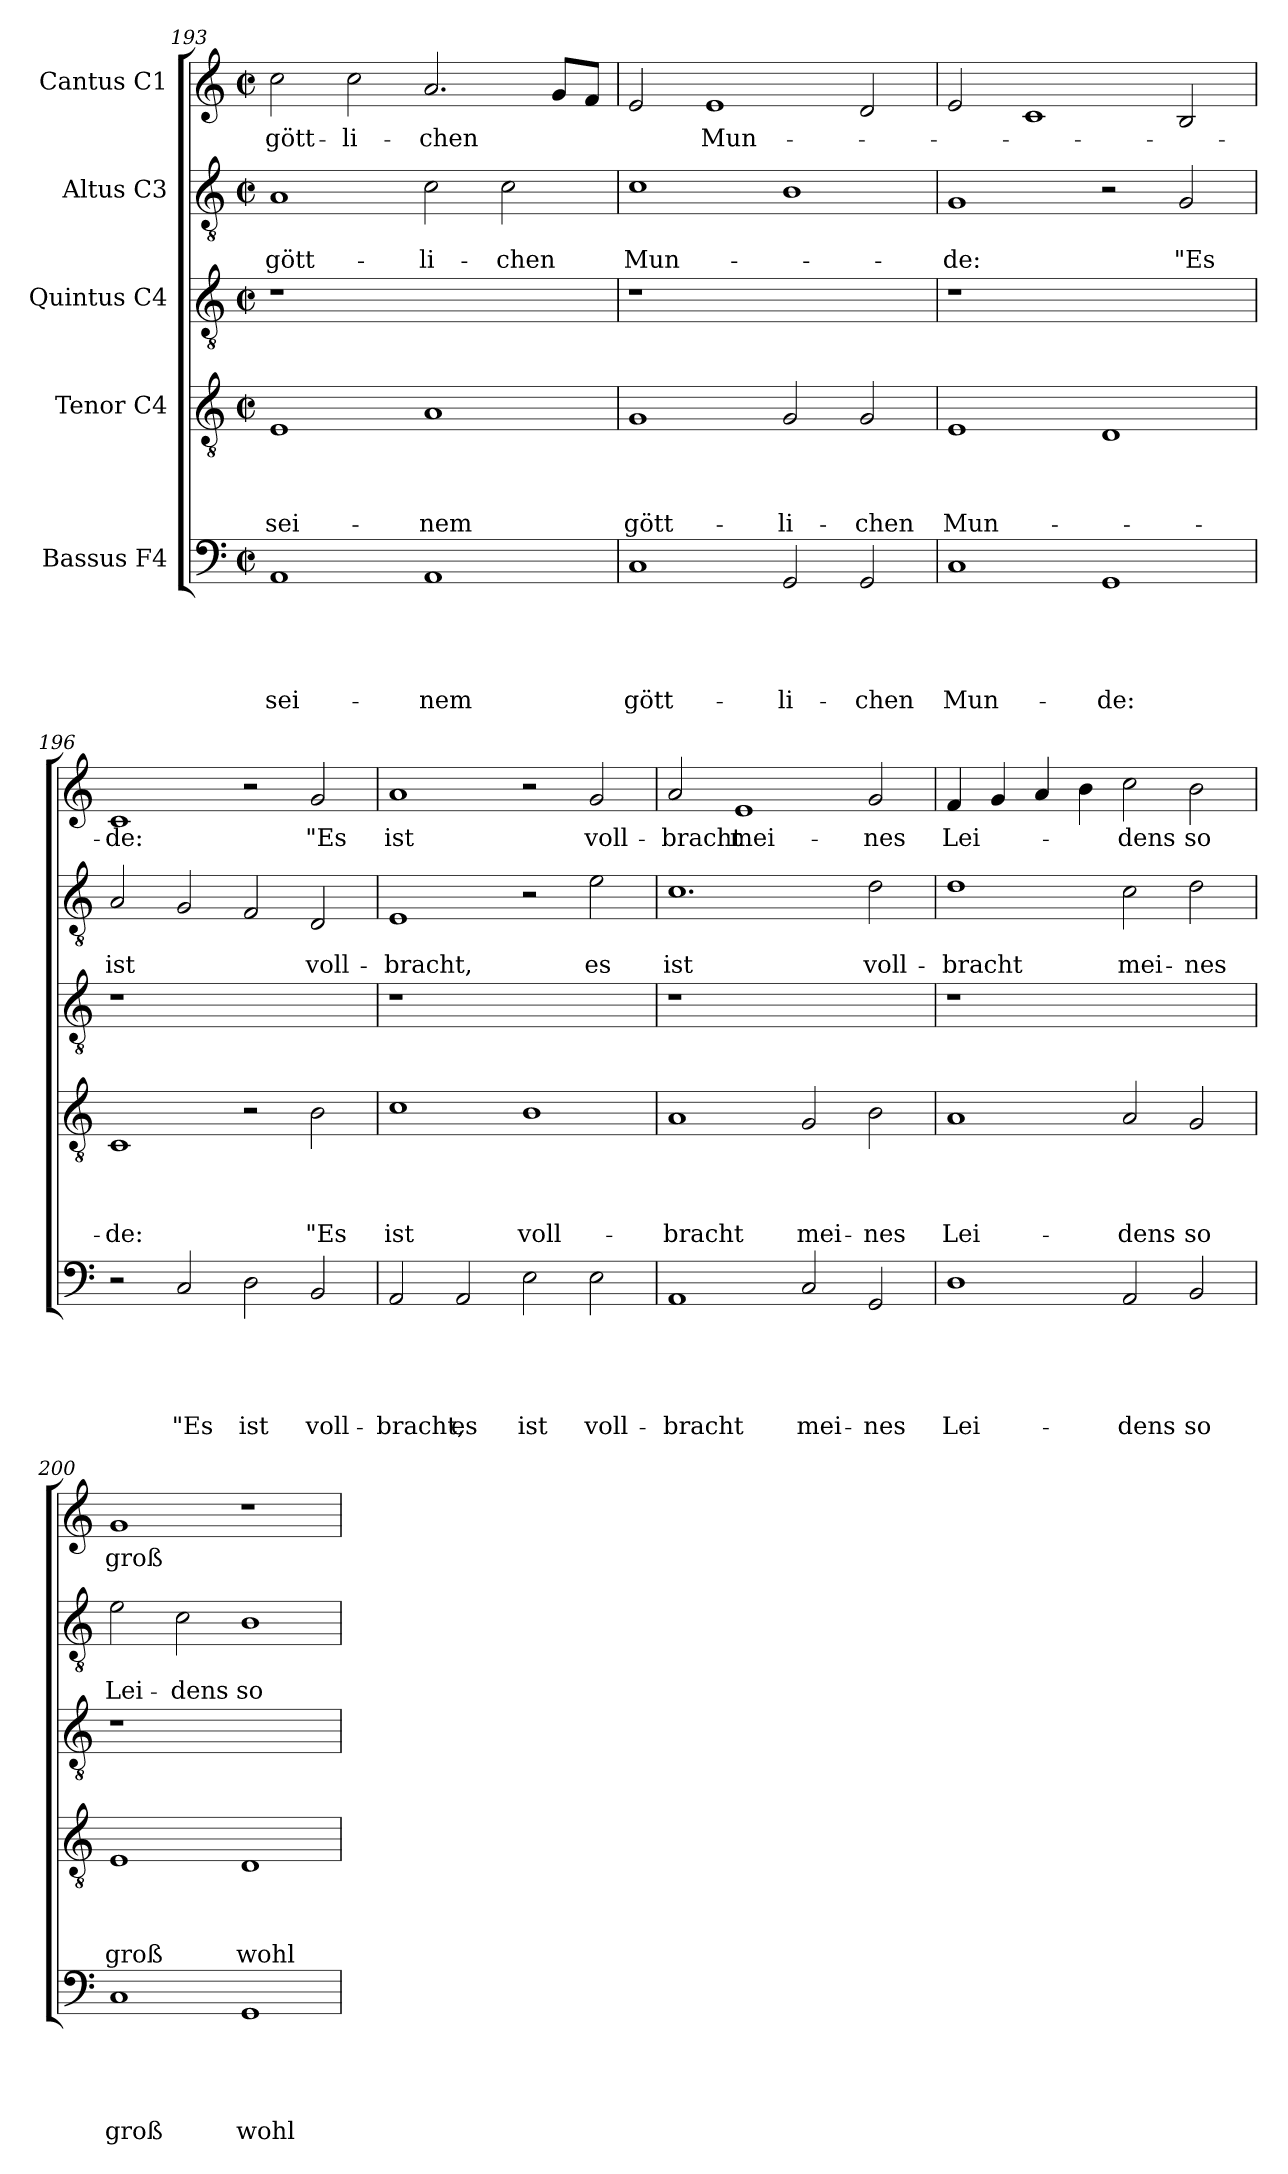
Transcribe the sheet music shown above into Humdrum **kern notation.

**kern	**text	**text	**text	**text	**text	**kern	**text	**text	**text	**text	**kern	**kern	**text	**text	**kern	**text
*part5	*part5	*part5	*part5	*part5	*part5	*part4	*part4	*part4	*part4	*part4	*part3	*part2	*part2	*part2	*part1	*part1
*staff5	*staff5	*staff5	*staff5	*staff5	*staff5	*staff4	*staff4	*staff4	*staff4	*staff4	*staff3	*staff2	*staff2	*staff2	*staff1	*staff1
*I"Bassus F4	*	*	*	*	*	*I"Tenor C4	*	*	*	*	*I"Quintus C4	*I"Altus C3	*	*	*I"Cantus C1	*
*clefF4	*	*	*	*	*	*clefGv2	*	*	*	*	*clefGv2	*clefGv2	*	*	*clefG2	*
*k[]	*	*	*	*	*	*k[]	*	*	*	*	*k[]	*k[]	*	*	*k[]	*
*C:	*	*	*	*	*	*C:	*	*	*	*	*C:	*C:	*	*	*C:	*
*M2/2	*	*	*	*	*	*M2/2	*	*	*	*	*M2/2	*M2/2	*	*	*M2/2	*
*met(c|)	*	*	*	*	*	*met(c|)	*	*	*	*	*met(c|)	*met(c|)	*	*	*met(c|)	*
=193	=193	=193	=193	=193	=193	=193	=193	=193	=193	=193	=193	=193	=193	=193	=193	=193
1AA	.	.	.	.	sei-	1E	.	.	.	sei-	1r	1A	.	gött-	2cc\	gött-
.	.	.	.	.	.	.	.	.	.	.	.	.	.	.	2cc\	-li-
1AA	.	.	.	.	-nem	1A	.	.	.	-nem	1ryy	2c\	.	-li-	2.a/	-chen
.	.	.	.	.	.	.	.	.	.	.	.	2c\	.	-chen	.	.
.	.	.	.	.	.	.	.	.	.	.	.	.	.	.	8g/L	.
.	.	.	.	.	.	.	.	.	.	.	.	.	.	.	8f/J	.
=194	=194	=194	=194	=194	=194	=194	=194	=194	=194	=194	=194	=194	=194	=194	=194	=194
1C	.	.	.	.	gött-	1G	.	.	.	gött-	1r	1c	.	Mun-	2e/	.
.	.	.	.	.	.	.	.	.	.	.	.	.	.	.	1e	Mun-
2GG/	.	.	.	.	-li-	2G/	.	.	.	-li-	1ryy	1B	.	.	.	.
2GG/	.	.	.	.	-chen	2G/	.	.	.	-chen	.	.	.	.	2d/	.
!!LO:PB:g=z
=195	=195	=195	=195	=195	=195	=195	=195	=195	=195	=195	=195	=195	=195	=195	=195	=195
1C	.	.	.	.	Mun-	1E	.	.	.	Mun-	1r	1G	.	-de:	2e/	.
.	.	.	.	.	.	.	.	.	.	.	.	.	.	.	1c	.
1GG	.	.	.	.	-de:	1D	.	.	.	.	1ryy	2r	.	.	.	.
.	.	.	.	.	.	.	.	.	.	.	.	2G/	.	"Es	2B/	.
=196	=196	=196	=196	=196	=196	=196	=196	=196	=196	=196	=196	=196	=196	=196	=196	=196
2r	.	.	.	.	.	1C	.	.	.	-de:	1r	2A/	.	ist	1c	-de:
2C/	.	.	.	.	"Es	.	.	.	.	.	.	2G/	.	.	.	.
2D\	.	.	.	.	ist	2r	.	.	.	.	1ryy	2F/	.	.	2r	.
2BB/	.	.	.	.	voll-	2B\	.	.	.	"Es	.	2D/	.	voll-	2g/	"Es
=197	=197	=197	=197	=197	=197	=197	=197	=197	=197	=197	=197	=197	=197	=197	=197	=197
2AA/	.	.	.	.	-bracht,	1c	.	.	.	ist	1r	1E	.	-bracht,	1a	ist
2AA/	.	.	.	.	es	.	.	.	.	.	.	.	.	.	.	.
2E\	.	.	.	.	ist	1B	.	.	.	voll-	1ryy	2r	.	.	2r	.
2E\	.	.	.	.	voll-	.	.	.	.	.	.	2e\	.	es	2g/	voll-
=198	=198	=198	=198	=198	=198	=198	=198	=198	=198	=198	=198	=198	=198	=198	=198	=198
1AA	.	.	.	.	-bracht	1A	.	.	.	-bracht	1r	1.c	.	ist	2a/	-bracht
.	.	.	.	.	.	.	.	.	.	.	.	.	.	.	1e	mei-
2C/	.	.	.	.	mei-	2G/	.	.	.	mei-	1ryy	.	.	.	.	.
2GG/	.	.	.	.	-nes	2B\	.	.	.	-nes	.	2d\	.	voll-	2g/	-nes
=199	=199	=199	=199	=199	=199	=199	=199	=199	=199	=199	=199	=199	=199	=199	=199	=199
1D	.	.	.	.	Lei-	1A	.	.	.	Lei-	1r	1d	.	-bracht	4f/	Lei-
.	.	.	.	.	.	.	.	.	.	.	.	.	.	.	4g/	.
.	.	.	.	.	.	.	.	.	.	.	.	.	.	.	4a/	.
.	.	.	.	.	.	.	.	.	.	.	.	.	.	.	4b\	.
2AA/	.	.	.	.	-dens	2A/	.	.	.	-dens	1ryy	2c\	.	mei-	2cc\	-dens
2BB/	.	.	.	.	so	2G/	.	.	.	so	.	2d\	.	-nes	2b\	so
!!LO:LB:g=z
=200	=200	=200	=200	=200	=200	=200	=200	=200	=200	=200	=200	=200	=200	=200	=200	=200
1C	.	.	.	.	groß	1E	.	.	.	groß	1r	2e\	.	Lei-	1g	groß
.	.	.	.	.	.	.	.	.	.	.	.	2c\	.	-dens	.	.
1GG	.	.	.	.	wohl	1D	.	.	.	wohl	1ryy	1B	.	so	1r	.
=	=	=	=	=	=	=	=	=	=	=	=	=	=	=	=	=
*-	*-	*-	*-	*-	*-	*-	*-	*-	*-	*-	*-	*-	*-	*-	*-	*-
